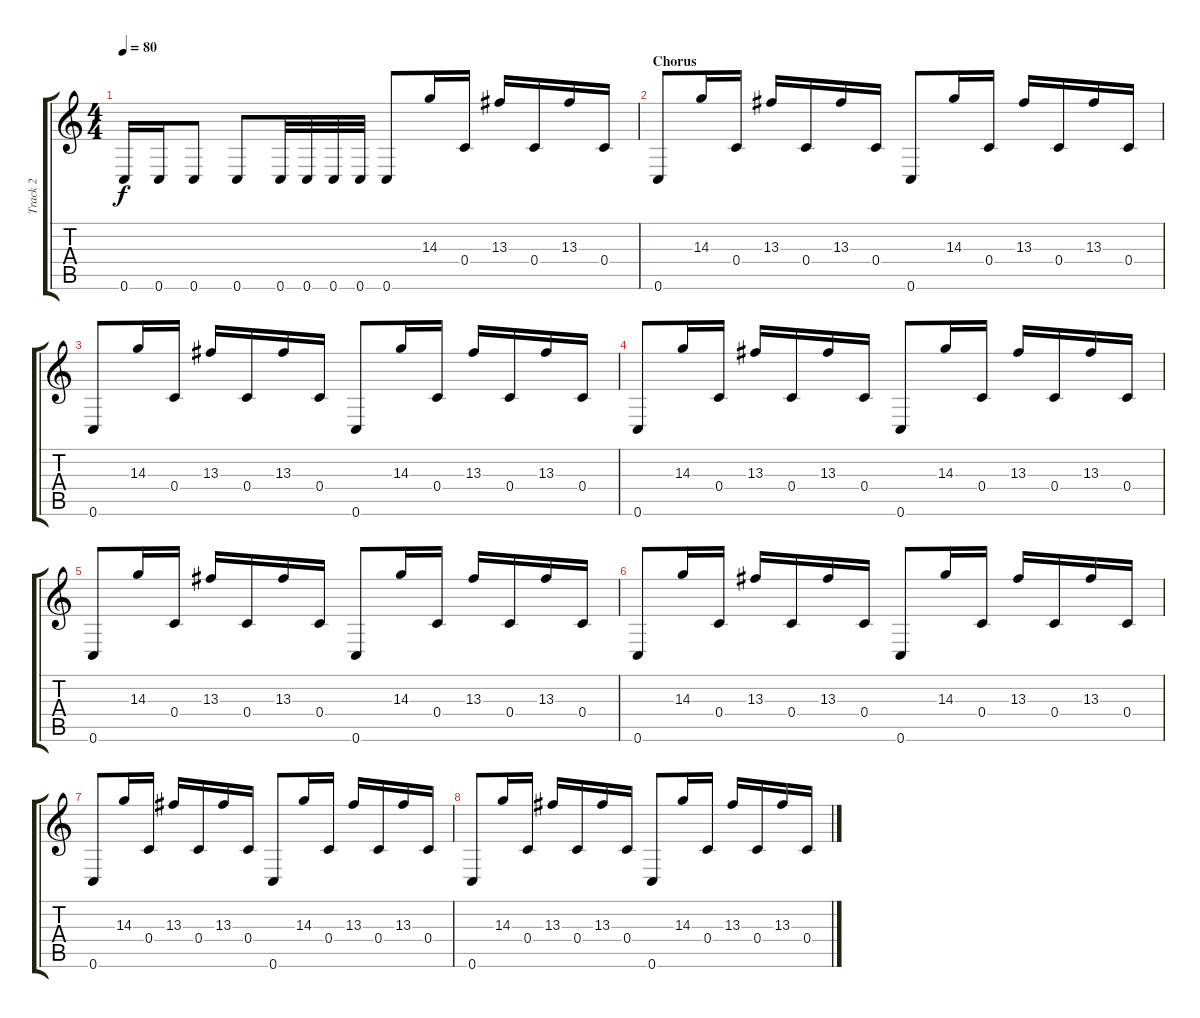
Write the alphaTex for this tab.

\track ("Track 2" "Track 2") {instrument distortionguitar}
\staff {score tabs}
\tuning (D4 A3 F3 C3 G2 C2) {hide}
\ts (4 4)
\tempo 80
\clef g2
\ks c
0.6.16{dy f} 0.6.16 0.6.8 0.6.8 0.6.32 0.6.32 0.6.32 0.6.32 0.6.8 14.3.16{instrument electricguitarclean} 0.4.16 13.3.16 0.4.16 13.3.16 0.4.16 |
\section ("" "Chorus")
0.6.8 14.3.16 0.4.16 13.3.16 0.4.16 13.3.16 0.4.16 0.6.8 14.3.16 0.4.16 13.3.16 0.4.16 13.3.16 0.4.16 |
0.6.8 14.3.16 0.4.16 13.3.16 0.4.16 13.3.16 0.4.16 0.6.8 14.3.16 0.4.16 13.3.16 0.4.16 13.3.16 0.4.16 |
0.6.8 14.3.16 0.4.16 13.3.16 0.4.16 13.3.16 0.4.16 0.6.8 14.3.16 0.4.16 13.3.16 0.4.16 13.3.16 0.4.16 |
0.6.8 14.3.16 0.4.16 13.3.16 0.4.16 13.3.16 0.4.16 0.6.8 14.3.16 0.4.16 13.3.16 0.4.16 13.3.16 0.4.16 |
0.6.8 14.3.16 0.4.16 13.3.16 0.4.16 13.3.16 0.4.16 0.6.8 14.3.16 0.4.16 13.3.16 0.4.16 13.3.16 0.4.16 |
0.6.8 14.3.16 0.4.16 13.3.16 0.4.16 13.3.16 0.4.16 0.6.8 14.3.16 0.4.16 13.3.16 0.4.16 13.3.16 0.4.16 |
0.6.8 14.3.16 0.4.16 13.3.16 0.4.16 13.3.16 0.4.16 0.6.8 14.3.16 0.4.16 13.3.16 0.4.16 13.3.16 0.4.16
